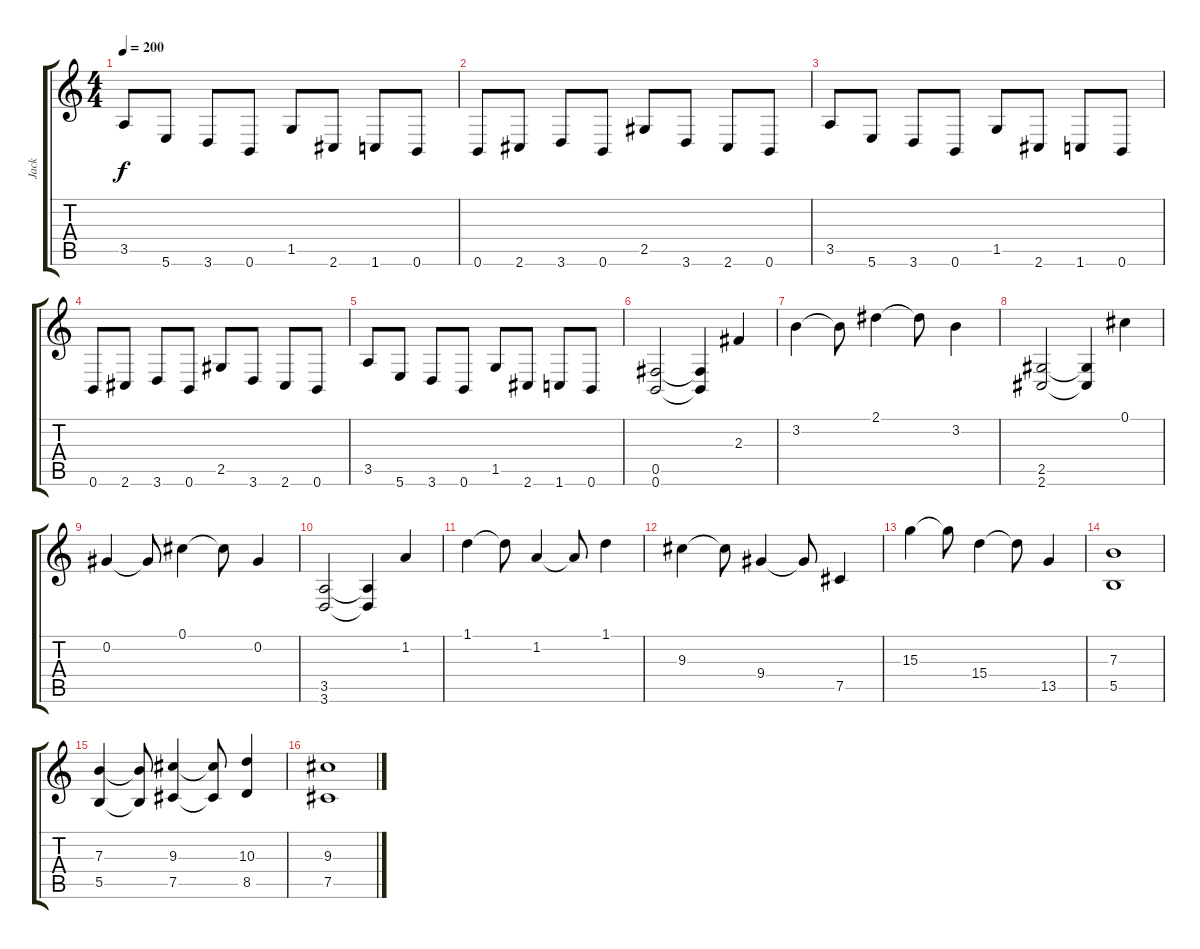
\track ("Jack" "Jack") {instrument distortionguitar}
\staff {score tabs}
\tuning (Db4 Ab3 E3 B2 Gb2 B1) {hide}
\ts (4 4)
\tempo 200
\clef g2
\ks c
3.5.8{dy f} 5.6.8 3.6.8 0.6.8 1.5.8 2.6.8 1.6.8 0.6.8 |
0.6.8 2.6.8 3.6.8 0.6.8 2.5.8 3.6.8 2.6.8 0.6.8 |
3.5.8 5.6.8 3.6.8 0.6.8 1.5.8 2.6.8 1.6.8 0.6.8 |
0.6.8 2.6.8 3.6.8 0.6.8 2.5.8 3.6.8 2.6.8 0.6.8 |
3.5.8 5.6.8 3.6.8 0.6.8 1.5.8 2.6.8 1.6.8 0.6.8 |
(0.5 0.6).2 (0.5{t} 0.6{t}).4 2.3.4 |
3.2.4 3.2{t}.8 2.1.4 2.1{t}.8 3.2.4 |
(2.5 2.6).2 (2.5{t} 2.6{t}).4 0.1.4 |
0.2.4 0.2{t}.8 0.1.4 0.1{t}.8 0.2.4 |
(3.5 3.6).2 (3.5{t} 3.6{t}).4 1.2.4 |
1.1.4 1.1{t}.8 1.2.4 1.2{t}.8 1.1.4 |
9.3.4 9.3{t}.8 9.4.4 9.4{t}.8 7.5.4 |
15.3.4 15.3{t}.8 15.4.4 15.4{t}.8 13.5.4 |
(7.3 5.5).1 |
(7.3 5.5).4 (7.3{t} 5.5{t}).8 (9.3 7.5).4 (9.3{t} 7.5{t}).8 (10.3 8.5).4 |
(9.3 7.5).1
